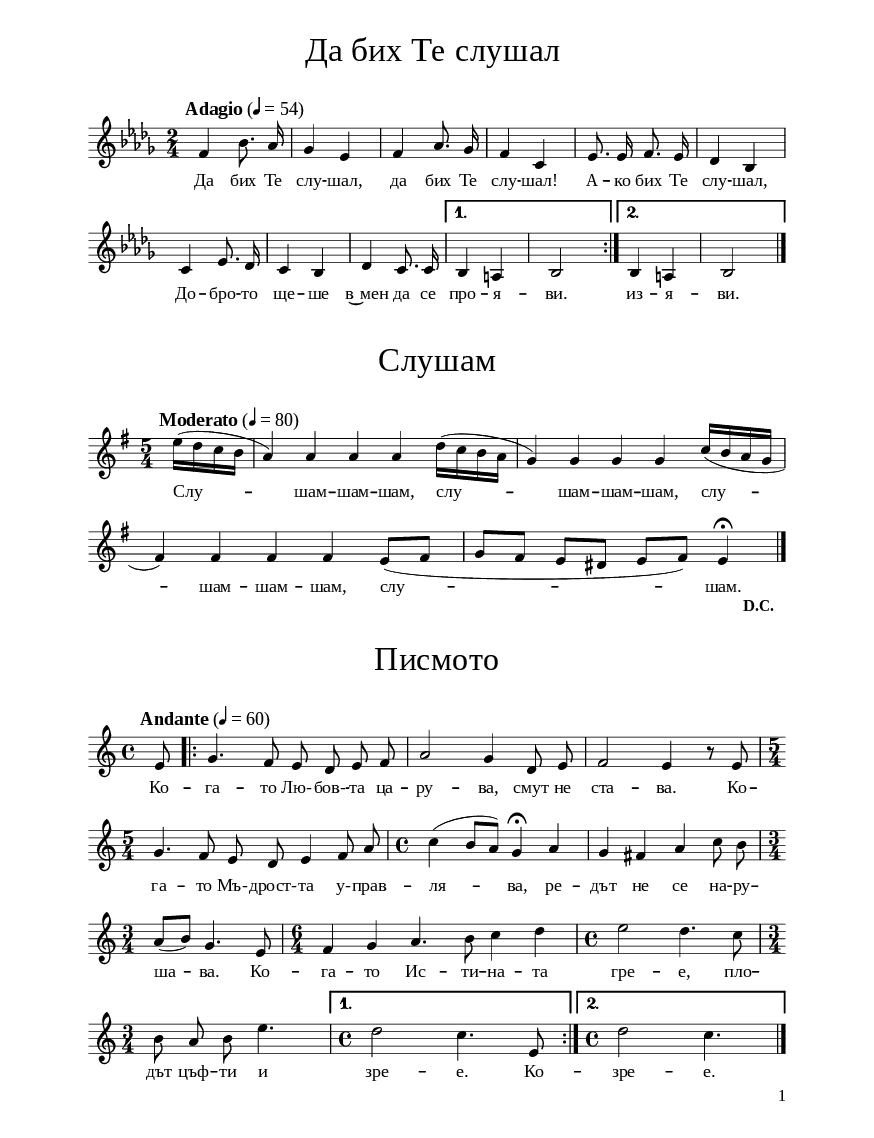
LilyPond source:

\version "2.24.2"

% include paper part and global functions
\include "include/globals.ily"

\bookpart {



  \label #'ref174_1
  \tocItem \markup "Да бих Тe слушал"
  \paper {
    print-all-headers = ##t
    print-page-number = ##t
    print-first-page-number = ##t

    % put page numbers on the bottom
    oddHeaderMarkup = \markup ""
    evenHeaderMarkup = \markup ""
    oddFooterMarkup = \markup
    \fill-line {
      ""
      \if \should-print-page-number \fromproperty #'page:page-number-string
    }
    evenFooterMarkup = \markup
    \fill-line {
      \if \should-print-page-number \fromproperty #'page:page-number-string
      ""
    }

    left-margin = 1.5\cm
    right-margin = 1.5\cm
    top-margin = 1.6\cm
    bottom-margin = 1.2\cm
    ragged-bottom = ##t % do not spread the staves to fill the whole vertical space

    % change distance between staves
    system-system-spacing =
    #'((basic-distance . 10)
       (minimum-distance . 6)
       (padding . 1)
       (stretchability . 12))
  }
  \score {
    \include "include/score-layout.ily"

    \new Voice \absolute {
      \clef treble
      \key bes \minor
      \time 2/4
      \tempoFunc "Adagio" 4 "54"
      \autoBeamOff
      \repeat volta 2 {
        f'4 bes'8. as'16 | % 2
        ges'4 es'4 | % 3
        f'4 as'8. ges'16 | % 4
        f'4 c'4 | % 5
        es'8. es'16 f'8. es'16 | % 6
        des'4 bes4 | \break  % 7
        c'4 es'8. des'16 | % 8
        c'4 bes4  | % 9
        des'4 c'8. c'16 |
      }
      \alternative {
        {
          bes4 a4 | % 11
          bes2
        }
        {
          bes4 a4 | % 11
          bes2 \bar "|."
        }
      }
    }

    \addlyrics {
      Да бих Те
      слу -- шал, да бих Те слу -- шал! А -- ко бих
      Те слу -- шал, До -- бро -- то ще -- ше в~мен да
      се про -- я -- ви. из -- я -- ви.}

      \header {
        title = \titleFunc "Да бих Тe слушал " "Da bih Te slušal"
      }

      \midi{}

    } % score

    \markup \empty-one

    \label #'ref174_2
    \tocItem \markup "Слушам"

    \score {
      \include "include/score-layout.ily"
      \new Voice \absolute {
        \clef treble
        \key e \minor
        \time 5/4
        \tempoFunc "Moderato" 4 "80"
        \autoBeamOff
        \partial 4
        e''16 ( [  d''16  c''16  b'16 ] | % 2
        a'4 ) a'4 a'4 a'4  d''16 (
        [  c''16  b'16  a'16 ] | % 3
        g'4 ) g'4 g'4 g'4 c''16 ( [
        b'16 a'16 g'16 ] \break | % 4
        fis'4 ) fis'4 fis'4 fis'4 e'8
        ( [ fis'8 ] | % 5
        g'8 [ fis'8 ] e'8 [ dis'8 ] \stemUp
        e'8 [ fis'8 ])  e'4 ^\fermata  \bar "|."
      }

      \addlyrics {
        Слу --    шам -- шам --
        шам, слу --    шам --
        шам -- шам, слу --
        шам -- шам -- шам, слу --
        шам.}

        \header {
          title = \titleFunc "Слушам" "Slušam"
        }

        \midi{}

      } % score

      \markup \dc-one "D.C."

      \label #'ref175
      \tocItem \markup "Писмото"

      \score {
        \include "include/score-layout.ily"

        \new Voice \absolute {
          \clef treble
          \key c \major
          \time 4/4
          \tempoFunc "Andante" 4 "60"
          \autoBeamOff
          \partial 8
          e'8 \repeat volta 2 {
            | % 2
            g'4.  f'8  e'8  d'8  e'8
            f'8 | % 3
            a'2  g'4  d'8  e'8 | % 4
            f'2  e'4 r8  e'8  | \break % 5
            \time 5/4  | % 5
            g'4.  f'8  e'8  d'8  e'4
            f'8  a'8 | % 6
            \time 4/4  | % 6
            c''4 (  b'8 [  a'8 ])   g'4
            ^\fermata  a'4  | % 7
            g'4  fis'4  a'4  c''8
            b'8  % 8
            \time 3/4  \break  | % 8
            a'8 ( [  b'8 ])  g'4.  e'8| % 9
            \time 6/4  | % 9
            f'4  g'4  a'4.  b'8  c''4
            d''4 |
            \time 4/4  |
            e''2  d''4.  c''8 | % 11
            \time 3/4  | % 11
            b'8  a'8  b'8  e''4. |
          }

          \alternative {
            {
              % 12
              \time 4/4  % 12
              d''2  c''4.  e'8 |
            }
            {
              \time 4/4 d''2  c''4. \bar "|."
            }
          }
        }

        \addlyrics {
          Ко -- га -- то "Лю-" -- "бов-" -- та ца --
          ру -- ва, смут не ста -- ва. Ко --
          га -- то "Мъ-" -- "дрост-" -- та "у-" -- прав
          -- ля -- ва, ре -- дът не се
          на -- ру -- ша -- ва. Ко -- га --
          то Ис -- ти -- на -- та гре -- е,
          пло -- дът цъф -- ти и зре -- е.
          Ко -- зре -- е.}

          \header {
            title = \titleFunc "Писмото" "Pismoto"
          }

          \midi{}

        } % score




      } % bookpart


